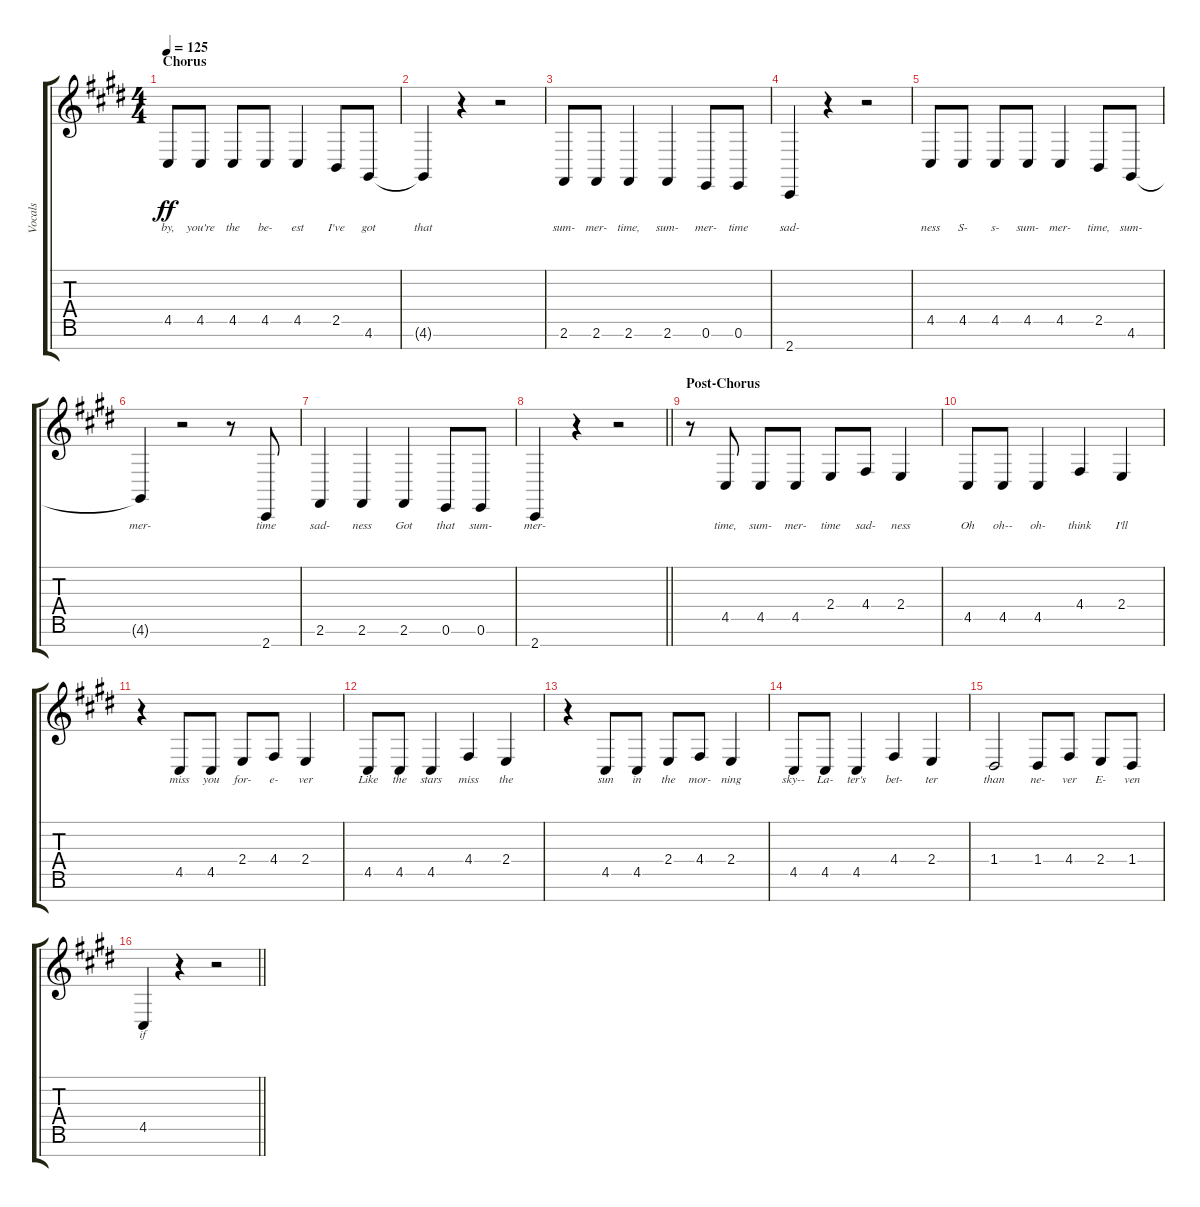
\track ("Vocals" "Vocals") {instrument baritonesax}
\staff {score tabs}
\tuning (E4 B3 G3 D3 A2 E2 B1) {hide}
\ts (4 4)
\section ("" "Chorus")
\tempo 125
\clef g2
\ks c#minor
4.5.8{lyrics (0 "by,") lyrics (1 "") lyrics (2 "") lyrics (3 "") lyrics (4 "") dy ff} 4.5.8{lyrics (0 "you're") lyrics (1 "") lyrics (2 "") lyrics (3 "") lyrics (4 "")} 4.5.8{lyrics (0 "the") lyrics (1 "") lyrics (2 "") lyrics (3 "") lyrics (4 "")} 4.5.8{lyrics (0 "be-") lyrics (1 "") lyrics (2 "") lyrics (3 "") lyrics (4 "")} 4.5.4{lyrics (0 "est") lyrics (1 "") lyrics (2 "") lyrics (3 "") lyrics (4 "")} 2.5.8{lyrics (0 "I've") lyrics (1 "") lyrics (2 "") lyrics (3 "") lyrics (4 "")} 4.6.8{lyrics (0 "got") lyrics (1 "") lyrics (2 "") lyrics (3 "") lyrics (4 "")} |
4.6{t}.4{lyrics (0 "that") lyrics (1 "") lyrics (2 "") lyrics (3 "") lyrics (4 "")} r.4 r.2 |
2.6.8{lyrics (0 "sum-") lyrics (1 "") lyrics (2 "") lyrics (3 "") lyrics (4 "")} 2.6.8{lyrics (0 "mer-") lyrics (1 "") lyrics (2 "") lyrics (3 "") lyrics (4 "")} 2.6.4{lyrics (0 "time,") lyrics (1 "") lyrics (2 "") lyrics (3 "") lyrics (4 "")} 2.6.4{lyrics (0 "sum-") lyrics (1 "") lyrics (2 "") lyrics (3 "") lyrics (4 "")} 0.6.8{lyrics (0 "mer-") lyrics (1 "") lyrics (2 "") lyrics (3 "") lyrics (4 "")} 0.6.8{lyrics (0 "time") lyrics (1 "") lyrics (2 "") lyrics (3 "") lyrics (4 "")} |
2.7.4{lyrics (0 "sad-") lyrics (1 "") lyrics (2 "") lyrics (3 "") lyrics (4 "")} r.4 r.2 |
4.5.8{lyrics (0 "ness") lyrics (1 "") lyrics (2 "") lyrics (3 "") lyrics (4 "")} 4.5.8{lyrics (0 "S-") lyrics (1 "") lyrics (2 "") lyrics (3 "") lyrics (4 "")} 4.5.8{lyrics (0 "s-") lyrics (1 "") lyrics (2 "") lyrics (3 "") lyrics (4 "")} 4.5.8{lyrics (0 "sum-") lyrics (1 "") lyrics (2 "") lyrics (3 "") lyrics (4 "")} 4.5.4{lyrics (0 "mer-") lyrics (1 "") lyrics (2 "") lyrics (3 "") lyrics (4 "")} 2.5.8{lyrics (0 "time,") lyrics (1 "") lyrics (2 "") lyrics (3 "") lyrics (4 "")} 4.6.8{lyrics (0 "sum-") lyrics (1 "") lyrics (2 "") lyrics (3 "") lyrics (4 "")} |
4.6{t}.4{lyrics (0 "mer-") lyrics (1 "") lyrics (2 "") lyrics (3 "") lyrics (4 "")} r.2 r.8 2.7.8{lyrics (0 "time") lyrics (1 "") lyrics (2 "") lyrics (3 "") lyrics (4 "")} |
2.6.4{lyrics (0 "sad-") lyrics (1 "") lyrics (2 "") lyrics (3 "") lyrics (4 "")} 2.6.4{lyrics (0 "ness") lyrics (1 "") lyrics (2 "") lyrics (3 "") lyrics (4 "")} 2.6.4{lyrics (0 "Got") lyrics (1 "") lyrics (2 "") lyrics (3 "") lyrics (4 "")} 0.6.8{lyrics (0 "that") lyrics (1 "") lyrics (2 "") lyrics (3 "") lyrics (4 "")} 0.6.8{lyrics (0 "sum-") lyrics (1 "") lyrics (2 "") lyrics (3 "") lyrics (4 "")} |
\barLineRight lightlight
2.7.4{lyrics (0 "mer-") lyrics (1 "") lyrics (2 "") lyrics (3 "") lyrics (4 "")} r.4 r.2 |
\section ("" "Post-Chorus")
r.8 4.5.8{lyrics (0 "time,") lyrics (1 "") lyrics (2 "") lyrics (3 "") lyrics (4 "")} 4.5.8{lyrics (0 "sum-") lyrics (1 "") lyrics (2 "") lyrics (3 "") lyrics (4 "")} 4.5.8{lyrics (0 "mer-") lyrics (1 "") lyrics (2 "") lyrics (3 "") lyrics (4 "")} 2.4.8{lyrics (0 "time") lyrics (1 "") lyrics (2 "") lyrics (3 "") lyrics (4 "")} 4.4.8{lyrics (0 "sad-") lyrics (1 "") lyrics (2 "") lyrics (3 "") lyrics (4 "")} 2.4.4{lyrics (0 "ness") lyrics (1 "") lyrics (2 "") lyrics (3 "") lyrics (4 "")} |
4.5.8{lyrics (0 "Oh") lyrics (1 "") lyrics (2 "") lyrics (3 "") lyrics (4 "")} 4.5.8{lyrics (0 "oh--") lyrics (1 "") lyrics (2 "") lyrics (3 "") lyrics (4 "")} 4.5.4{lyrics (0 "oh-") lyrics (1 "") lyrics (2 "") lyrics (3 "") lyrics (4 "")} 4.4.4{lyrics (0 "think") lyrics (1 "") lyrics (2 "") lyrics (3 "") lyrics (4 "")} 2.4.4{lyrics (0 "I'll") lyrics (1 "") lyrics (2 "") lyrics (3 "") lyrics (4 "")} |
r.4 4.5.8{lyrics (0 "miss") lyrics (1 "") lyrics (2 "") lyrics (3 "") lyrics (4 "")} 4.5.8{lyrics (0 "you") lyrics (1 "") lyrics (2 "") lyrics (3 "") lyrics (4 "")} 2.4.8{lyrics (0 "for-") lyrics (1 "") lyrics (2 "") lyrics (3 "") lyrics (4 "")} 4.4.8{lyrics (0 "e-") lyrics (1 "") lyrics (2 "") lyrics (3 "") lyrics (4 "")} 2.4.4{lyrics (0 "ver") lyrics (1 "") lyrics (2 "") lyrics (3 "") lyrics (4 "")} |
4.5.8{lyrics (0 "Like") lyrics (1 "") lyrics (2 "") lyrics (3 "") lyrics (4 "")} 4.5.8{lyrics (0 "the") lyrics (1 "") lyrics (2 "") lyrics (3 "") lyrics (4 "")} 4.5.4{lyrics (0 "stars") lyrics (1 "") lyrics (2 "") lyrics (3 "") lyrics (4 "")} 4.4.4{lyrics (0 "miss") lyrics (1 "") lyrics (2 "") lyrics (3 "") lyrics (4 "")} 2.4.4{lyrics (0 "the") lyrics (1 "") lyrics (2 "") lyrics (3 "") lyrics (4 "")} |
r.4 4.5.8{lyrics (0 "sun") lyrics (1 "") lyrics (2 "") lyrics (3 "") lyrics (4 "")} 4.5.8{lyrics (0 "in") lyrics (1 "") lyrics (2 "") lyrics (3 "") lyrics (4 "")} 2.4.8{lyrics (0 "the") lyrics (1 "") lyrics (2 "") lyrics (3 "") lyrics (4 "")} 4.4.8{lyrics (0 "mor-") lyrics (1 "") lyrics (2 "") lyrics (3 "") lyrics (4 "")} 2.4.4{lyrics (0 "ning") lyrics (1 "") lyrics (2 "") lyrics (3 "") lyrics (4 "")} |
4.5.8{lyrics (0 "sky--") lyrics (1 "") lyrics (2 "") lyrics (3 "") lyrics (4 "")} 4.5.8{lyrics (0 "La-") lyrics (1 "") lyrics (2 "") lyrics (3 "") lyrics (4 "")} 4.5.4{lyrics (0 "ter's") lyrics (1 "") lyrics (2 "") lyrics (3 "") lyrics (4 "")} 4.4.4{lyrics (0 "bet-") lyrics (1 "") lyrics (2 "") lyrics (3 "") lyrics (4 "")} 2.4.4{lyrics (0 "ter") lyrics (1 "") lyrics (2 "") lyrics (3 "") lyrics (4 "")} |
1.4.2{lyrics (0 "than") lyrics (1 "") lyrics (2 "") lyrics (3 "") lyrics (4 "")} 1.4.8{lyrics (0 "ne-") lyrics (1 "") lyrics (2 "") lyrics (3 "") lyrics (4 "")} 4.4.8{lyrics (0 "ver") lyrics (1 "") lyrics (2 "") lyrics (3 "") lyrics (4 "")} 2.4.8{lyrics (0 "E-") lyrics (1 "") lyrics (2 "") lyrics (3 "") lyrics (4 "")} 1.4.8{lyrics (0 "ven") lyrics (1 "") lyrics (2 "") lyrics (3 "") lyrics (4 "")} |
\barLineRight lightlight
4.5.4{lyrics (0 "if") lyrics (1 "") lyrics (2 "") lyrics (3 "") lyrics (4 "")} r.4 r.2
